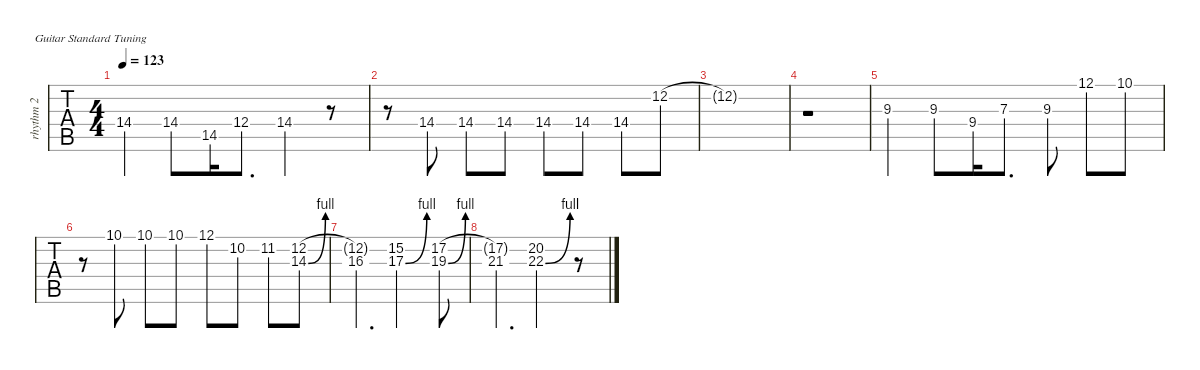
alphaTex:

\defaultSystemsLayout 4
\hideDynamics
\bracketExtendMode nobrackets
\track ("Lead" "rhythm 2") {instrument distortionguitar}
\staff {tabs}
\tuning (E4 B3 G3 D3 A2 E2)
\ts (4 4)
\tempo 123
\clef g2
\ks c
14.4.4{dy mf} 14.4.8 14.5.16 12.4.8{d} 14.4.4 r.8 |
r.8 14.4.8 14.4.8 14.4.8 14.4.8 14.4.8 14.4.8 12.2.8 |
12.2{t}.1 |
r.1 |
9.3.4 9.3.8 9.4.16 7.3.8{d} 9.3.8 12.1.8 10.1.8 |
r.8 10.1.8 10.1.8 10.1.8 12.1.8 10.2.8 11.2{acc #}.8 (12.2 14.3{be (bend 0 0 26.4 4)}).8 |
(12.2{t} 16.3).4{d} (15.2 17.3{be (bend 0 0 27 4)}).2 (17.2 19.3{be (bend 0 0 23.4 4)}).8 |
(17.2{t} 21.3).4{d} (20.2 22.3{be (bend 0 0 26.4 4)}).2 r.8
